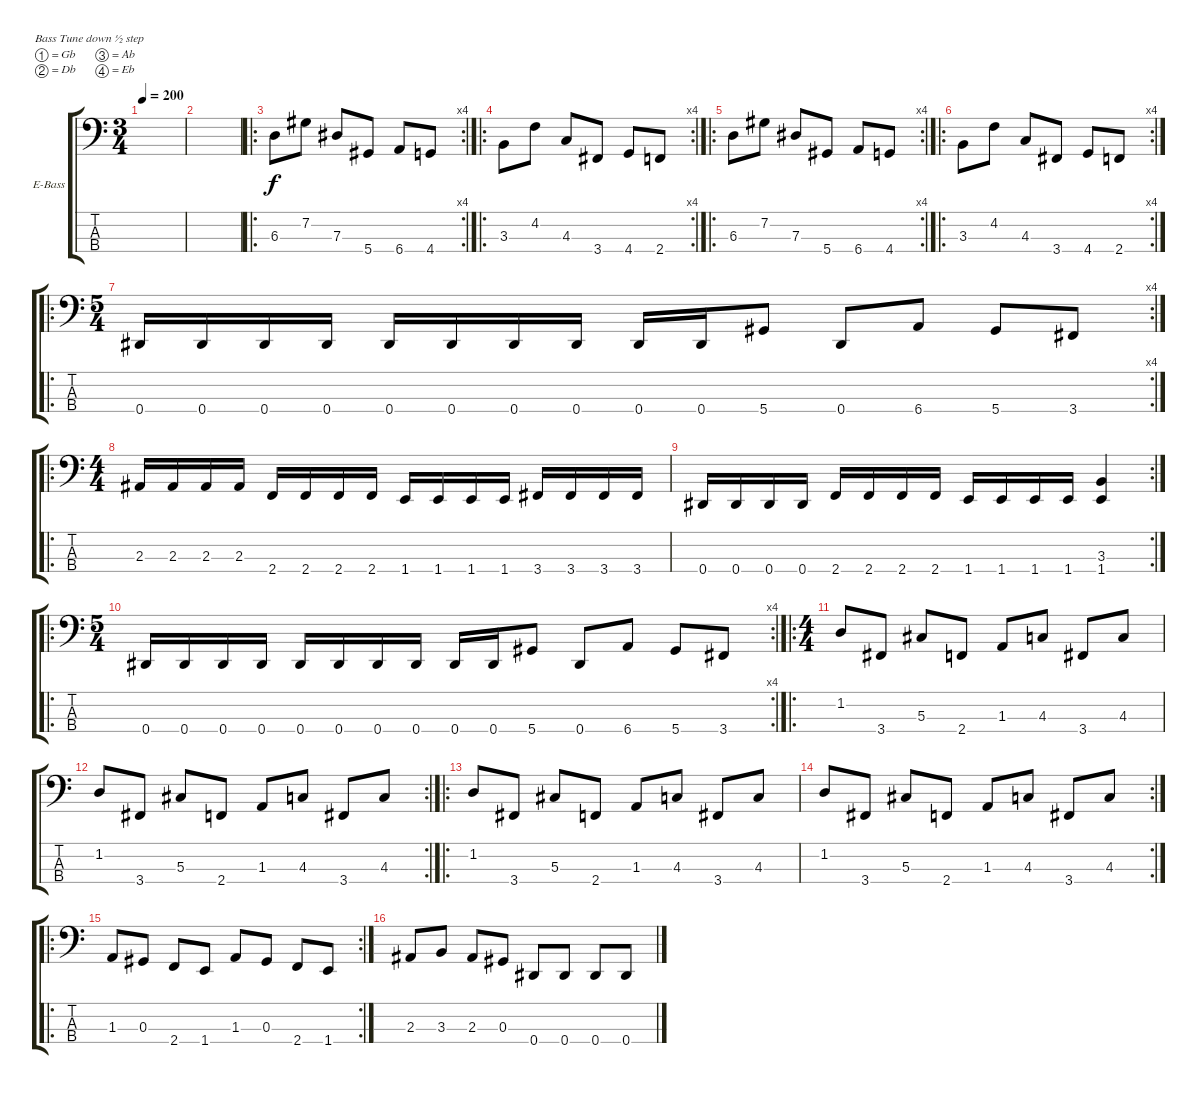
\defaultSystemsLayout 4
\bracketExtendMode groupsimilarinstruments
\firstSystemTrackNameOrientation horizontal
\otherSystemsTrackNameOrientation horizontal
\track ("Alex Wobblester" "E-Bass") {instrument electricbassfinger}
\staff {score tabs}
\tuning (Gb2 Db2 Ab1 Eb1)
\ts (3 4)
\tempo 200
\clef f4
\ks c
|
|
\ro
\rc 4
6.3.8 7.2.8 7.3.8 5.4.8 6.4.8 4.4.8 |
\ro
\rc 4
3.3.8 4.2.8 4.3.8 3.4.8 4.4.8 2.4.8 |
\ro
\rc 4
6.3.8 7.2.8 7.3.8 5.4.8 6.4.8 4.4.8 |
\ro
\rc 4
3.3.8 4.2.8 4.3.8 3.4.8 4.4.8 2.4.8 |
\ro
\rc 4
\ts (5 4)
0.4.16 0.4.16 0.4.16 0.4.16 0.4.16 0.4.16 0.4.16 0.4.16 0.4.16 0.4.16 5.4.8 0.4.8 6.4.8 5.4.8 3.4.8 |
\ro
\ts (4 4)
2.3.16 2.3.16 2.3.16 2.3.16 2.4.16 2.4.16 2.4.16 2.4.16 1.4.16 1.4.16 1.4.16 1.4.16 3.4.16 3.4.16 3.4.16 3.4.16 |
\rc 2
0.4.16 0.4.16 0.4.16 0.4.16 2.4.16 2.4.16 2.4.16 2.4.16 1.4.16 1.4.16 1.4.16 1.4.16 (3.3 1.4).4 |
\ro
\rc 4
\ts (5 4)
0.4.16 0.4.16 0.4.16 0.4.16 0.4.16 0.4.16 0.4.16 0.4.16 0.4.16 0.4.16 5.4.8 0.4.8 6.4.8 5.4.8 3.4.8 |
\ro
\ts (4 4)
1.2.8 3.4.8 5.3.8 2.4.8 1.3.8 4.3.8 3.4.8 4.3.8 |
\rc 2
1.2.8 3.4.8 5.3.8 2.4.8 1.3.8 4.3.8 3.4.8 4.3.8 |
\ro
1.2.8 3.4.8 5.3.8 2.4.8 1.3.8 4.3.8 3.4.8 4.3.8 |
\rc 2
1.2.8 3.4.8 5.3.8 2.4.8 1.3.8 4.3.8 3.4.8 4.3.8 |
\ro
\rc 2
1.3.8 0.3.8 2.4.8 1.4.8 1.3.8 0.3.8 2.4.8 1.4.8 |
2.3.8 3.3.8 2.3.8 0.3.8 0.4.8 0.4.8 0.4.8 0.4.8
